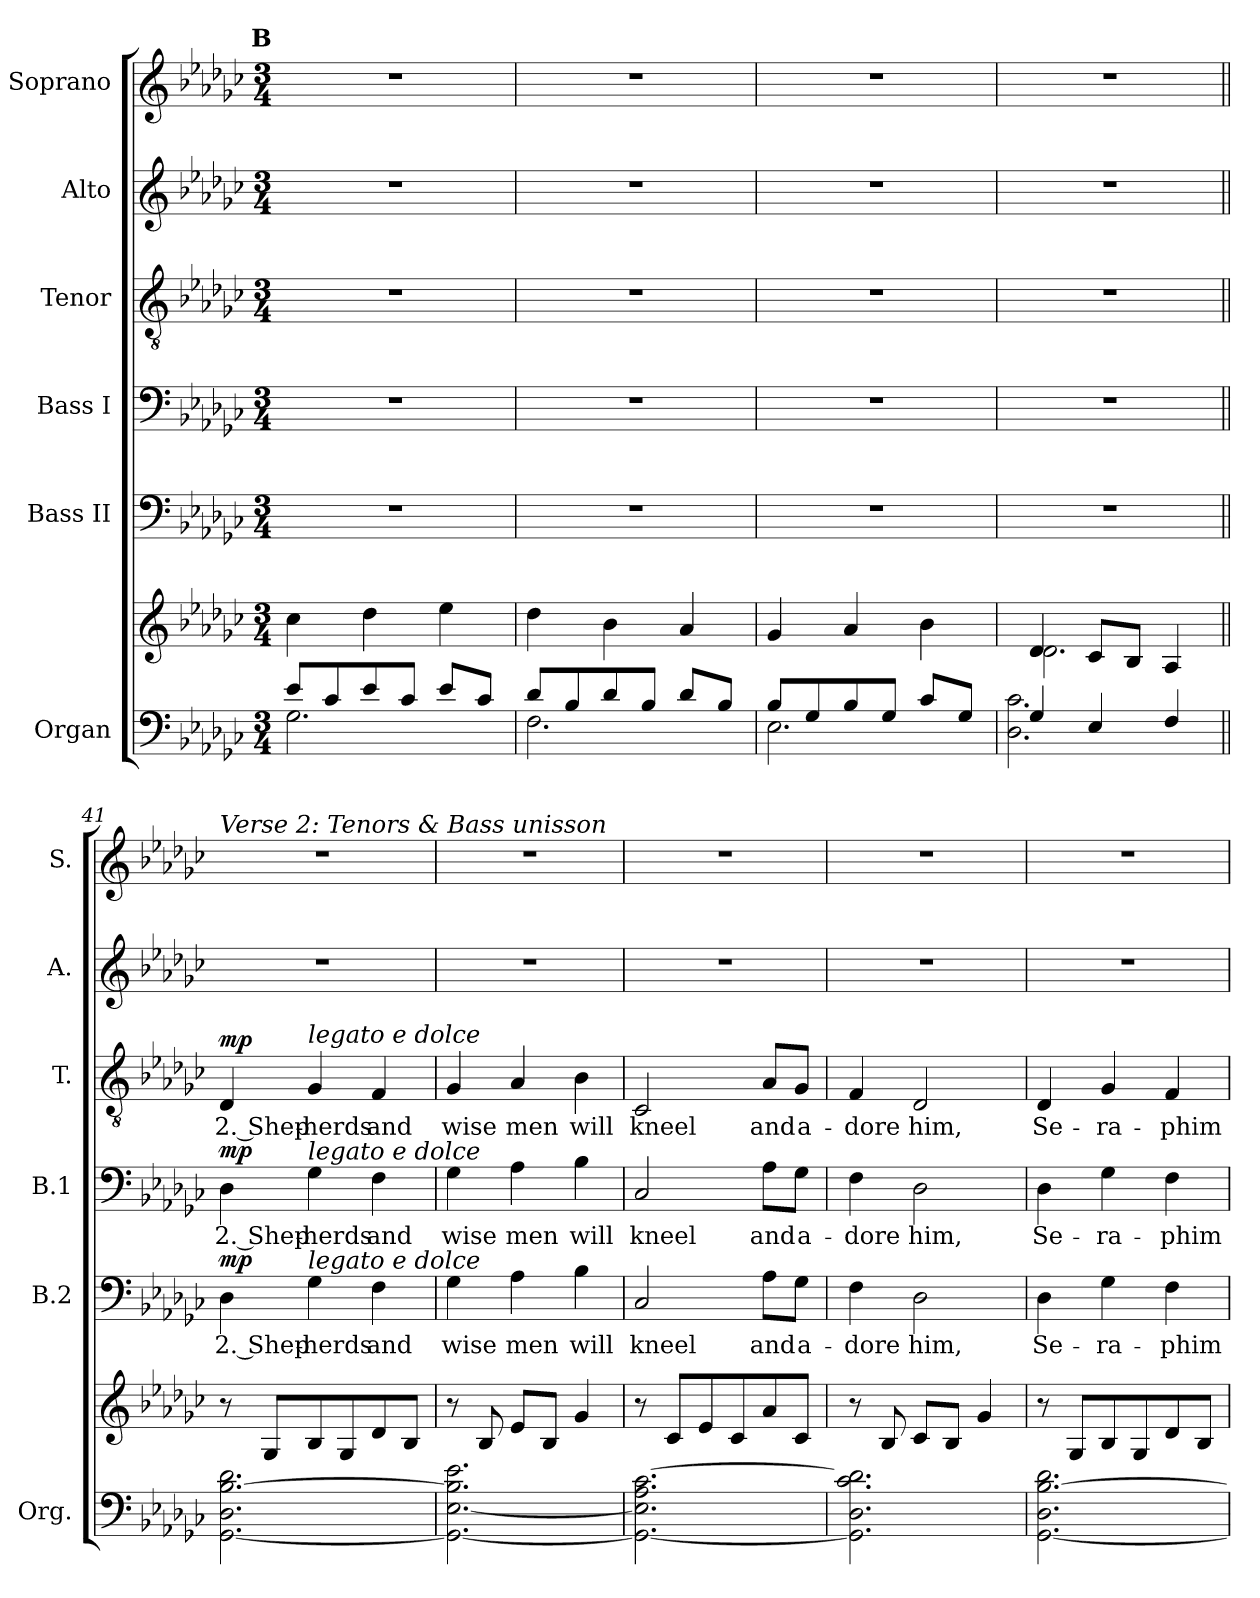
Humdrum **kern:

**kern	**kern	**kern	**text	**dynam	**kern	**text	**dynam	**kern	**text	**dynam	**kern	**kern
*part6	*part6	*part5	*part5	*part5	*part4	*part4	*part4	*part3	*part3	*part3	*part2	*part1
*staff7	*staff6	*staff5	*staff5	*staff5	*staff4	*staff4	*staff4	*staff3	*staff3	*staff3	*staff2	*staff1
*I"Organ	*	*I"Bass II	*	*	*I"Bass I	*	*	*I"Tenor	*	*	*I"Alto	*I"Soprano
*I'Org.	*	*I'B.2	*	*	*I'B.1	*	*	*I'T.	*	*	*I'A.	*I'S.
*clefF4	*clefG2	*clefF4	*	*	*clefF4	*	*	*clefGv2	*	*	*clefG2	*clefG2
*k[b-e-a-d-g-c-]	*k[b-e-a-d-g-c-]	*k[b-e-a-d-g-c-]	*	*	*k[b-e-a-d-g-c-]	*	*	*k[b-e-a-d-g-c-]	*	*	*k[b-e-a-d-g-c-]	*k[b-e-a-d-g-c-]
*M3/4	*M3/4	*M3/4	*	*	*M3/4	*	*	*M3/4	*	*	*M3/4	*M3/4
!!LO:REH:place=s1:a:i:enc=none:fs=12:t=B
=37	=37	=37	=37	=37	=37	=37	=37	=37	=37	=37	=37	=37
*^	*	*	*	*	*	*	*	*	*	*	*	*
8e-/L	2.G-\	4cc-\	2.r	.	.	2.r	.	.	2.r	.	.	2.r	2.r
8c-/	.	.	.	.	.	.	.	.	.	.	.	.	.
8e-/	.	4dd-\	.	.	.	.	.	.	.	.	.	.	.
8c-/J	.	.	.	.	.	.	.	.	.	.	.	.	.
8e-/L	.	4ee-\	.	.	.	.	.	.	.	.	.	.	.
8c-/J	.	.	.	.	.	.	.	.	.	.	.	.	.
=38	=38	=38	=38	=38	=38	=38	=38	=38	=38	=38	=38	=38	=38
8d-/L	2.F\	4dd-\	2.r	.	.	2.r	.	.	2.r	.	.	2.r	2.r
8B-/	.	.	.	.	.	.	.	.	.	.	.	.	.
8d-/	.	4b-\	.	.	.	.	.	.	.	.	.	.	.
8B-/J	.	.	.	.	.	.	.	.	.	.	.	.	.
8d-/L	.	4a-/	.	.	.	.	.	.	.	.	.	.	.
8B-/J	.	.	.	.	.	.	.	.	.	.	.	.	.
=39	=39	=39	=39	=39	=39	=39	=39	=39	=39	=39	=39	=39	=39
8B-/L	2.E-\	4g-/	2.r	.	.	2.r	.	.	2.r	.	.	2.r	2.r
8G-/	.	.	.	.	.	.	.	.	.	.	.	.	.
8B-/	.	4a-/	.	.	.	.	.	.	.	.	.	.	.
8G-/J	.	.	.	.	.	.	.	.	.	.	.	.	.
8c-/L	.	4b-\	.	.	.	.	.	.	.	.	.	.	.
8G-/J	.	.	.	.	.	.	.	.	.	.	.	.	.
=40	=40	=40	=40	=40	=40	=40	=40	=40	=40	=40	=40	=40	=40
*	*	*^	*	*	*	*	*	*	*	*	*	*	*
4G-/	2.D-\ 2.c-\	4d-/	2.d-\	2.r	.	.	2.r	.	.	2.r	.	.	2.r	2.r
4E-/	.	8c-/L	.	.	.	.	.	.	.	.	.	.	.	.
.	.	8B-/J	.	.	.	.	.	.	.	.	.	.	.	.
4F/	.	4A-/	.	.	.	.	.	.	.	.	.	.	.	.
*v	*v	*	*	*	*	*	*	*	*	*	*	*	*	*
*	*v	*v	*	*	*	*	*	*	*	*	*	*	*
!!LO:PB:g=z
=41||	=41||	=41||	=41||	=41||	=41||	=41||	=41||	=41||	=41||	=41||	=41||	=41||
!	!	!	!	!	!	!	!	!	!	!	!	!LO:TX:a:i:t=Verse 2&colon; Tenors & Bass unisson
!	!	!	!LO:LY:b	!LO:DY:b	!	!LO:LY:b	!LO:DY:b	!	!LO:LY:b	!LO:DY:b	!	!
[2.GG-\ 2.D-\ [2.B-\ 2.d-\	8r	4D-\	2. Shep-	mp	4D-\	2. Shep-	mp	4D-/	2. Shep-	mp	2.r	2.r
.	8G-/L	.	.	.	.	.	.	.	.	.	.	.
!	!	!	!	!	!	!	!	!LO:TX:a:i:t=legato e dolce	!	!	!	!
!	!	!	!	!	!LO:TX:a:i:t=legato e dolce	!	!	!	!	!	!	!
!	!	!LO:TX:a:i:t=legato e dolce	!	!	!	!	!	!	!	!	!	!
!	!	!	!LO:LY:b	!	!	!LO:LY:b	!	!	!LO:LY:b	!	!	!
.	8B-/	4G-\	-herds	.	4G-\	-herds	.	4G-/	-herds	.	.	.
.	8G-/	.	.	.	.	.	.	.	.	.	.	.
!	!	!	!LO:LY:b	!	!	!LO:LY:b	!	!	!LO:LY:b	!	!	!
.	8d-/	4F\	and	.	4F\	and	.	4F/	and	.	.	.
.	8B-/J	.	.	.	.	.	.	.	.	.	.	.
=42	=42	=42	=42	=42	=42	=42	=42	=42	=42	=42	=42	=42
!	!	!	!LO:LY:b	!	!	!LO:LY:b	!	!	!LO:LY:b	!	!	!
2.GG-\_ [2.E-\ 2.B-\] 2.e-\	8r	4G-\	wise	.	4G-\	wise	.	4G-/	wise	.	2.r	2.r
.	8B-/	.	.	.	.	.	.	.	.	.	.	.
!	!	!	!LO:LY:b	!	!	!LO:LY:b	!	!	!LO:LY:b	!	!	!
.	8e-/L	4A-\	men	.	4A-\	men	.	4A-/	men	.	.	.
.	8B-/J	.	.	.	.	.	.	.	.	.	.	.
!	!	!	!LO:LY:b	!	!	!LO:LY:b	!	!	!LO:LY:b	!	!	!
.	4g-/	4B-\	will	.	4B-\	will	.	4B-\	will	.	.	.
=43	=43	=43	=43	=43	=43	=43	=43	=43	=43	=43	=43	=43
!	!	!	!LO:LY:b	!	!	!LO:LY:b	!	!	!LO:LY:b	!	!	!
2.GG-\_ 2.E-\] 2.A-\ [2.c-\	8r	2C-/	kneel	.	2C-/	kneel	.	2C-/	kneel	.	2.r	2.r
.	8c-/L	.	.	.	.	.	.	.	.	.	.	.
.	8e-/	.	.	.	.	.	.	.	.	.	.	.
.	8c-/	.	.	.	.	.	.	.	.	.	.	.
!	!	!	!LO:LY:b	!	!	!LO:LY:b	!	!	!LO:LY:b	!	!	!
.	8a-/	8A-\L	and	.	8A-\L	and	.	8A-/L	and	.	.	.
!	!	!	!LO:LY:b	!	!	!LO:LY:b	!	!	!LO:LY:b	!	!	!
.	8c-/J	8G-\J	a-	.	8G-\J	a-	.	8G-/J	a-	.	.	.
=44	=44	=44	=44	=44	=44	=44	=44	=44	=44	=44	=44	=44
!	!	!	!LO:LY:b	!	!	!LO:LY:b	!	!	!LO:LY:b	!	!	!
2.GG-\] 2.D-\ 2.c-\] 2.d-\	8r	4F\	-dore	.	4F\	-dore	.	4F/	-dore	.	2.r	2.r
.	8B-/	.	.	.	.	.	.	.	.	.	.	.
!	!	!	!LO:LY:b	!	!	!LO:LY:b	!	!	!LO:LY:b	!	!	!
.	8c-/L	2D-\	him,	.	2D-\	him,	.	2D-/	him,	.	.	.
.	8B-/J	.	.	.	.	.	.	.	.	.	.	.
.	4g-/	.	.	.	.	.	.	.	.	.	.	.
!!LO:LB:g=z
=45	=45	=45	=45	=45	=45	=45	=45	=45	=45	=45	=45	=45
!	!	!	!LO:LY:b	!	!	!LO:LY:b	!	!	!LO:LY:b	!	!	!
[2.GG-\ 2.D-\ [2.B-\ 2.d-\	8r	4D-\	Se-	.	4D-\	Se-	.	4D-/	Se-	.	2.r	2.r
.	8G-/L	.	.	.	.	.	.	.	.	.	.	.
!	!	!	!LO:LY:b	!	!	!LO:LY:b	!	!	!LO:LY:b	!	!	!
.	8B-/	4G-\	-ra-	.	4G-\	-ra-	.	4G-/	-ra-	.	.	.
.	8G-/	.	.	.	.	.	.	.	.	.	.	.
!	!	!	!LO:LY:b	!	!	!LO:LY:b	!	!	!LO:LY:b	!	!	!
.	8d-/	4F\	-phim	.	4F\	-phim	.	4F/	-phim	.	.	.
.	8B-/J	.	.	.	.	.	.	.	.	.	.	.
=	=	=	=	=	=	=	=	=	=	=	=	=
*-	*-	*-	*-	*-	*-	*-	*-	*-	*-	*-	*-	*-
